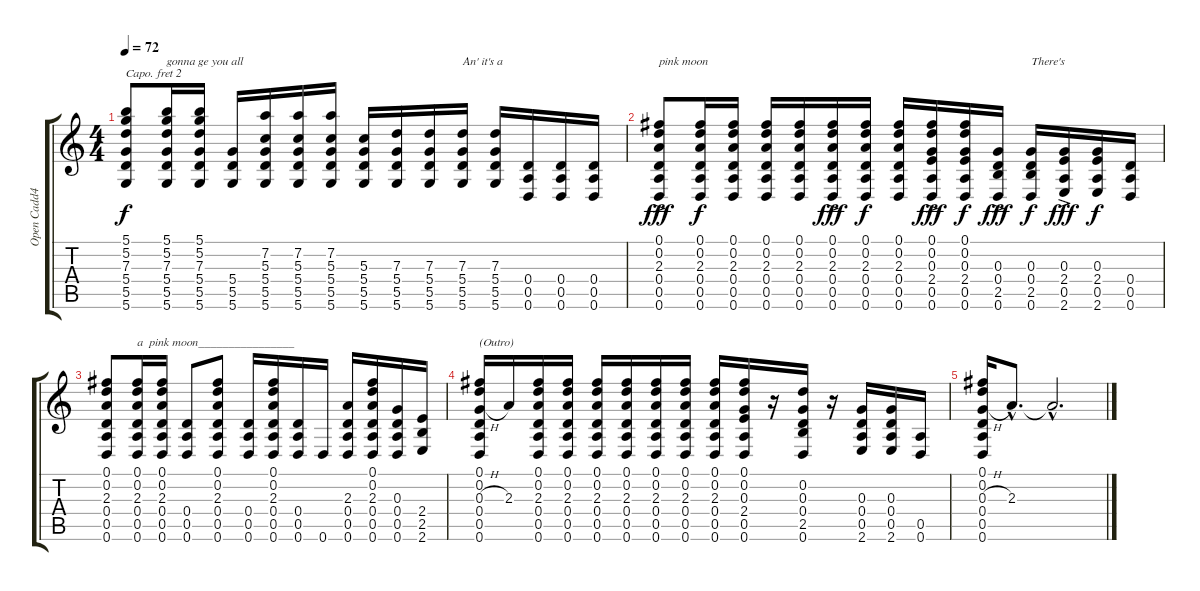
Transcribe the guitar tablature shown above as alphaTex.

\track ("Open Cadd4 (capo II)" "Open Cadd4") {instrument acousticguitarsteel}
\staff {score tabs}
\capo 2
\tuning (E4 C4 F3 C3 G2 C2) {hide}
\ts (4 4)
\tempo 72
\clef g2
\ks c
(5.1 5.2 7.3 5.4 5.5 5.6).8{dy f} (5.1 5.2 7.3 5.4 5.5 5.6).16{txt "gonna ge you all"} (5.1 5.2 7.3 5.4 5.5 5.6).16 (5.4 5.5 5.6).16 (7.2 5.3 5.4 5.5 5.6).16 (7.2 5.3 5.4 5.5 5.6).16 (7.2 5.3 5.4 5.5 5.6).16 (5.3 5.4 5.5 5.6).16 (7.3 5.4 5.5 5.6).16 (7.3 5.4 5.5 5.6).16 (7.3 5.4 5.5 5.6).16{txt "An' it's a"} (7.3 5.4 5.5 5.6).16 (0.4 0.5 0.6).16 (0.4 0.5 0.6).16 (0.4 0.5 0.6).16 |
(0.1{ac} 0.2{ac} 2.3{ac} 0.4{ac} 0.5{ac} 0.6{ac}).8{txt "pink moon" dy fff} (0.1 0.2 2.3 0.4 0.5 0.6).16{dy f} (0.1 0.2 2.3 0.4 0.5 0.6).16 (0.1 0.2 2.3 0.4 0.5 0.6).16 (0.1 0.2 2.3 0.4 0.5 0.6).16 (0.1{ac} 0.2{ac} 2.3{ac} 0.4{ac} 0.5{ac} 0.6{ac}).16{dy fff} (0.1 0.2 2.3 0.4 0.5 0.6).16{dy f} (0.1 0.2 2.3 0.4 0.5 0.6).16 (0.1{ac} 0.2{ac} 0.3{ac} 2.4{ac} 0.5{ac} 0.6{ac}).16{dy fff} (0.1 0.2 0.3 2.4 0.5 0.6).16{dy f} (0.3{ac} 0.4{ac} 2.5{ac} 0.6{ac}).16{dy fff} (0.3 0.4 2.5 0.6).16{txt "There's" dy f} (0.3{ac} 2.4{ac} 0.5{ac} 2.6{ac}).16{dy fff} (0.3 2.4 0.5 2.6).16{dy f} (0.4 0.5 0.6).16 |
(0.1 0.2 2.3 0.4 0.5 0.6).8 (0.1 0.2 2.3 0.4 0.5 0.6).16{txt "a  pink moon________________"} (0.1 0.2 2.3 0.4 0.5 0.6).16 (0.4 0.5 0.6).8 (0.1 0.2 2.3 0.4 0.5 0.6).8 (0.4 0.5 0.6).16 (0.1 0.2 2.3 0.4 0.5 0.6).16 (0.4 0.5 0.6).16 0.6.16 (2.3 0.4 0.5 0.6).16 (0.1 0.2 2.3 0.4 0.5 0.6).16 (0.3 0.4 0.5 0.6).16 (2.4 2.5 2.6).16 |
(0.1 0.2 0.3{h} 0.4 0.5 0.6).16{txt "(Outro)"} 2.3.16 (0.1 0.2 2.3 0.4 0.5 0.6).16 (0.1 0.2 2.3 0.4 0.5 0.6).16 (0.1 0.2 2.3 0.4 0.5 0.6).16 (0.1 0.2 2.3 0.4 0.5 0.6).16 (0.1 0.2 2.3 0.4 0.5 0.6).16 (0.1 0.2 2.3 0.4 0.5 0.6).16 (0.1 0.2 2.3 0.4 0.5 0.6).16 (0.1 0.2 0.3 2.4 0.5 0.6).16 r.16 (0.2 0.3 0.4 2.5 0.6).16 r.16 (0.3 0.4 0.5 2.6).16 (0.3 0.4 0.5 2.6).16 (0.5 0.6).16 |
(0.1 0.2 0.3{h} 0.4 0.5 0.6).16 2.3{hac}.8{d} 2.3{hac t}.2{d}
